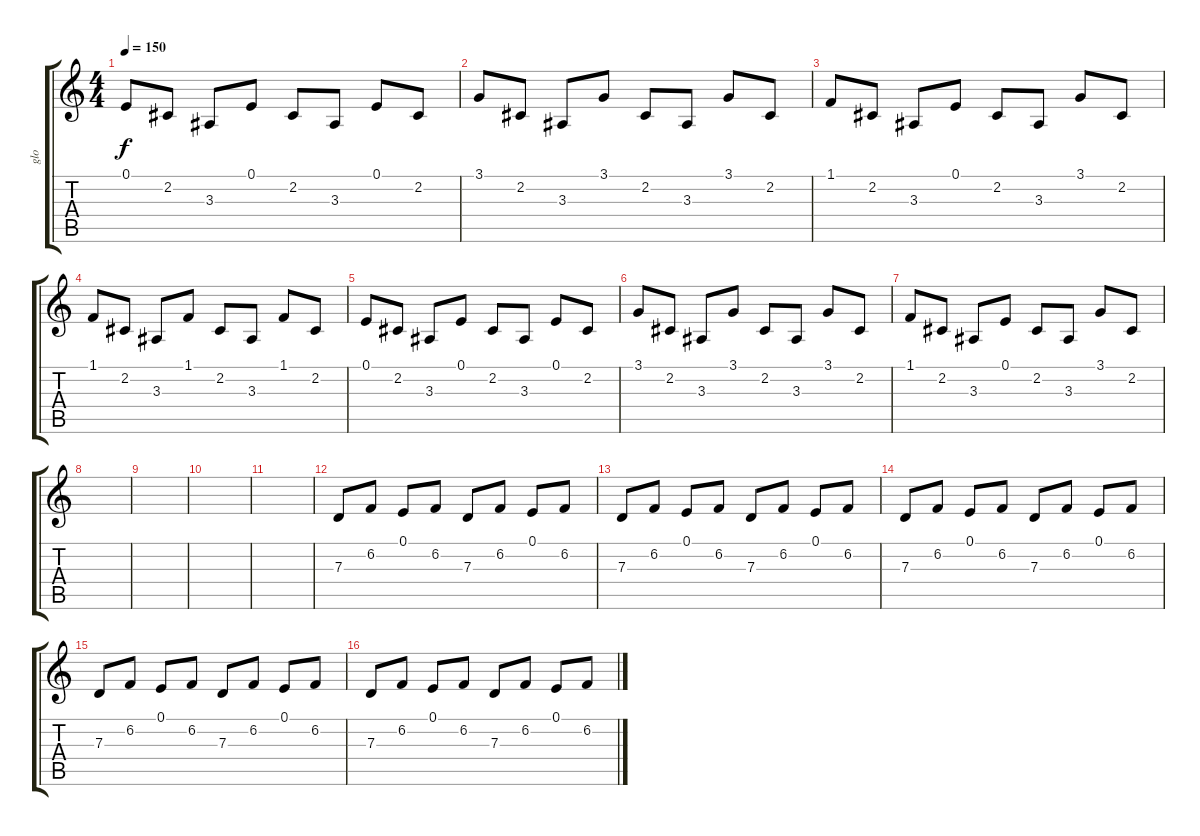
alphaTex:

\track ("glo" "glo") {instrument acousticgrandpiano}
\staff {score tabs}
\tuning (E4 B3 G3 D3 A2 E2) {hide}
\ts (4 4)
\tempo 150
\clef g2
\ks c
0.1.8{dy f} 2.2.8 3.3.8 0.1.8 2.2.8 3.3.8 0.1.8 2.2.8 |
3.1.8 2.2.8 3.3.8 3.1.8 2.2.8 3.3.8 3.1.8 2.2.8 |
1.1.8 2.2.8 3.3.8 0.1.8 2.2.8 3.3.8 3.1.8 2.2.8 |
1.1.8 2.2.8 3.3.8 1.1.8 2.2.8 3.3.8 1.1.8 2.2.8 |
0.1.8 2.2.8 3.3.8 0.1.8 2.2.8 3.3.8 0.1.8 2.2.8 |
3.1.8 2.2.8 3.3.8 3.1.8 2.2.8 3.3.8 3.1.8 2.2.8 |
1.1.8 2.2.8 3.3.8 0.1.8 2.2.8 3.3.8 3.1.8 2.2.8 |
|
|
|
|
7.3.8 6.2.8 0.1.8 6.2.8 7.3.8 6.2.8 0.1.8 6.2.8 |
7.3.8 6.2.8 0.1.8 6.2.8 7.3.8 6.2.8 0.1.8 6.2.8 |
7.3.8 6.2.8 0.1.8 6.2.8 7.3.8 6.2.8 0.1.8 6.2.8 |
7.3.8 6.2.8 0.1.8 6.2.8 7.3.8 6.2.8 0.1.8 6.2.8 |
7.3.8 6.2.8 0.1.8 6.2.8 7.3.8 6.2.8 0.1.8 6.2.8
